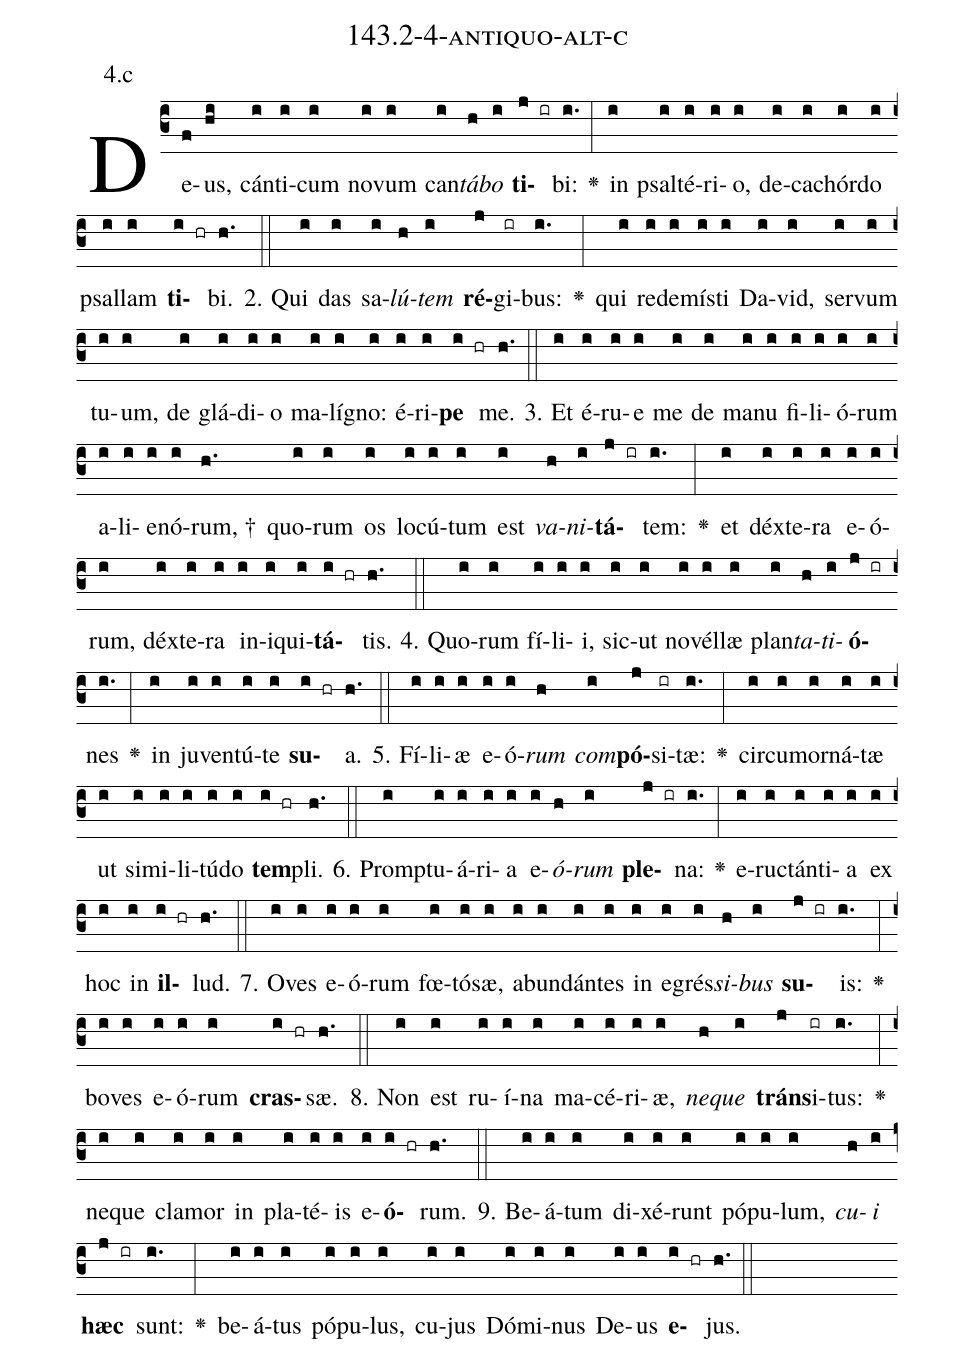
name: 143.2-4-antiquo-alt-c;
annotation: 4.c;
%%
(c3)De(f)us,(hi) cán(i)ti(i)cum(i) no(i)vum(i) can(i)<i>tá</i>(h)<i>bo</i>(i) <b>ti</b>(j ir)bi:(i.) <v>\greheightstar</v>(:) in(i) psal(i)té(i)ri(i)o,(i) de(i)ca(i)chór(i)do(i) psal(i)lam(i) <b>ti</b>(i hr)bi.(h.) (::)
2. Qui(i) das(i) sa(i)<i>lú</i>(h)<i>tem</i>(i) <b>ré</b>(j)gi(ir)bus:(i.) <v>\greheightstar</v>(:) qui(i) red(i)e(i)mís(i)ti(i) Da(i)vid,(i) ser(i)vum(i) tu(i)um,(i) de(i) glá(i)di(i)o(i) ma(i)lí(i)gno:(i) é(i)ri(i)<b>pe</b>(i hr) me.(h.) (::)
3. Et(i) é(i)ru(i)e(i) me(i) de(i) ma(i)nu(i) fi(i)li(i)ó(i)rum(i) a(i)li(i)e(i)nó(i)rum, †(h.) quo(i)rum(i) os(i) lo(i)cú(i)tum(i) est(i) <i>va</i>(h)<i>ni</i>(i)<b>tá</b>(j ir)tem:(i.) <v>\greheightstar</v>(:) et(i) déx(i)te(i)ra(i) e(i)ó(i)rum,(i) déx(i)te(i)ra(i) in(i)i(i)qui(i)<b>tá</b>(i hr)tis.(h.) (::)
4. Quo(i)rum(i) fí(i)li(i)i,(i) sic(i)ut(i) no(i)vél(i)læ(i) plan(i)<i>ta</i>(h)<i>ti</i>(i)<b>ó</b>(j ir)nes(i.) <v>\greheightstar</v>(:) in(i) ju(i)ven(i)tú(i)te(i) <b>su</b>(i hr)a.(h.) (::)
5. Fí(i)li(i)æ(i) e(i)ó(i)<i>rum</i>(h) <i>com</i>(i)<b>pó</b>(j)si(ir)tæ:(i.) <v>\greheightstar</v>(:) cir(i)cum(i)or(i)ná(i)tæ(i) ut(i) si(i)mi(i)li(i)tú(i)do(i) <b>tem</b>(i hr)pli.(h.) (::)
6. Promp(i)tu(i)á(i)ri(i)a(i) e(i)<i>ó</i>(h)<i>rum</i>(i) <b>ple</b>(j ir)na:(i.) <v>\greheightstar</v>(:) e(i)ruc(i)tán(i)ti(i)a(i) ex(i) hoc(i) in(i) <b>il</b>(i hr)lud.(h.) (::)
7. O(i)ves(i) e(i)ó(i)rum(i) fœ(i)tó(i)sæ,(i) ab(i)un(i)dán(i)tes(i) in(i) e(i)grés(i)<i>si</i>(h)<i>bus</i>(i) <b>su</b>(j ir)is:(i.) <v>\greheightstar</v>(:) bo(i)ves(i) e(i)ó(i)rum(i) <b>cras</b>(i hr)sæ.(h.) (::)
8. Non(i) est(i) ru(i)í(i)na(i) ma(i)cé(i)ri(i)æ,(i) <i>ne</i>(h)<i>que</i>(i) <b>tráns</b>(j)i(ir)tus:(i.) <v>\greheightstar</v>(:) ne(i)que(i) cla(i)mor(i) in(i) pla(i)té(i)is(i) e(i)<b>ó</b>(i hr)rum.(h.) (::)
9. Be(i)á(i)tum(i) di(i)xé(i)runt(i) pó(i)pu(i)lum,(i) <i>cu</i>(h)<i>i</i>(i) <b>hæc</b>(j ir) sunt:(i.) <v>\greheightstar</v>(:) be(i)á(i)tus(i) pó(i)pu(i)lus,(i) cu(i)jus(i) Dó(i)mi(i)nus(i) De(i)us(i) <b>e</b>(i hr)jus.(h.) (::)
